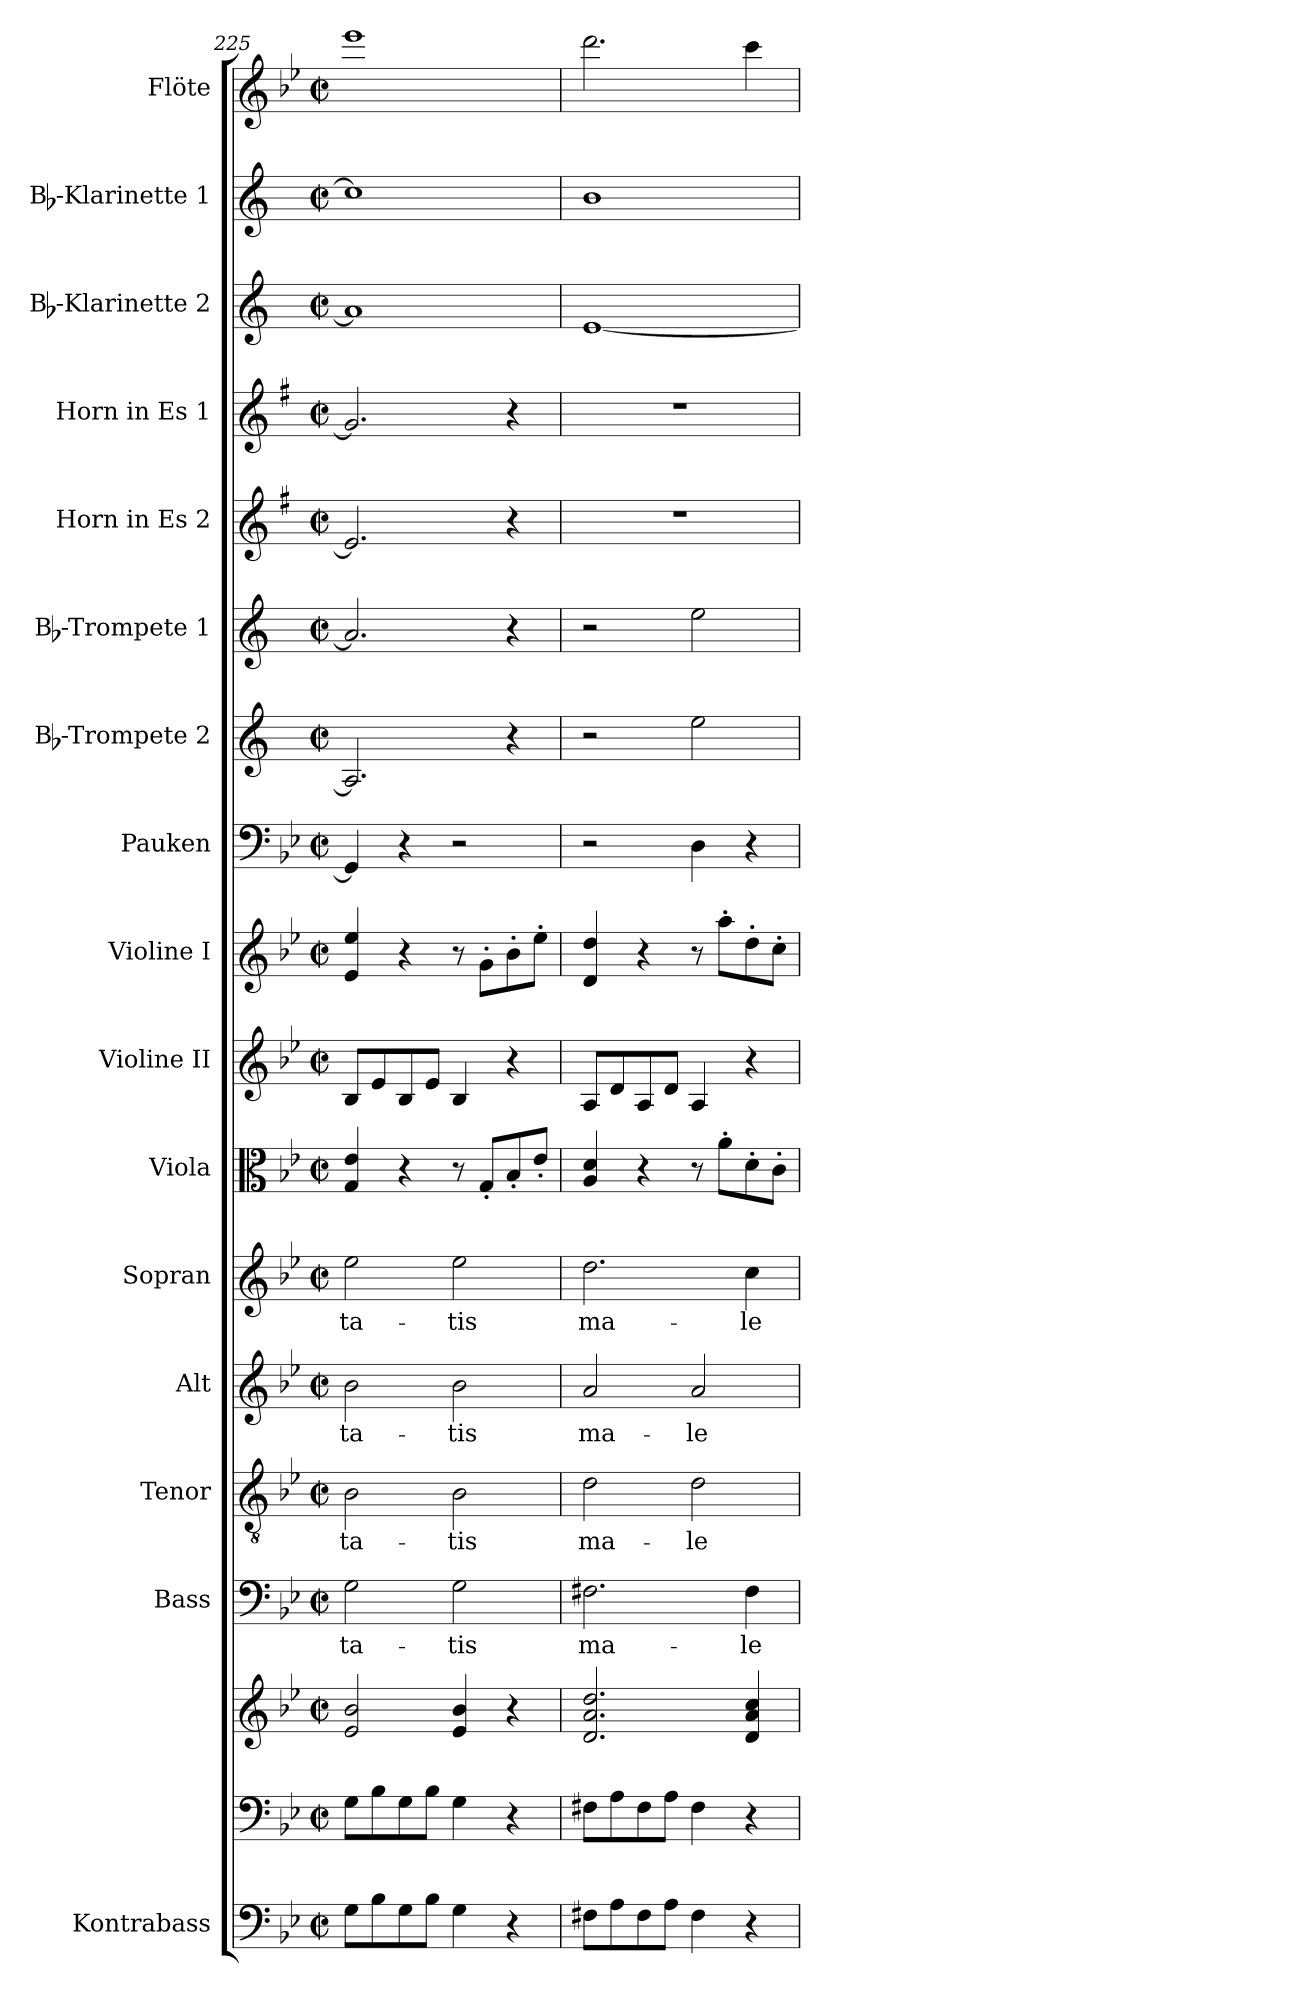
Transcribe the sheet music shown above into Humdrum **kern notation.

**kern	**kern	**kern	**kern	**text	**kern	**text	**kern	**text	**kern	**text	**kern	**kern	**kern	**kern	**kern	**kern	**kern	**kern	**kern	**kern	**kern
*part17	*part16	*part16	*part15	*part15	*part14	*part14	*part13	*part13	*part12	*part12	*part11	*part10	*part9	*part8	*part7	*part6	*part5	*part4	*part3	*part2	*part1
*staff18	*staff17	*staff16	*staff15	*staff15	*staff14	*staff14	*staff13	*staff13	*staff12	*staff12	*staff11	*staff10	*staff9	*staff8	*staff7	*staff6	*staff5	*staff4	*staff3	*staff2	*staff1
*I"Kontrabass	*	*	*I"Bass	*	*I"Tenor	*	*I"Alt	*	*I"Sopran	*	*I"Viola	*I"Violine II	*I"Violine I	*I"Pauken	*I"Bb-Trompete 2	*I"Bb-Trompete 1	*I"Horn in Es 2	*I"Horn in Es 1	*I"Bb-Klarinette 2	*I"Bb-Klarinette 1	*I"Flöte
*I'Kb.	*	*	*I'B.	*	*I'T.	*	*I'A.	*	*I'S.	*	*I'Vla.	*I'Vl. II	*I'Vl. I	*I'Pk.	*I'Bb Trp. 2	*I'Bb Trp. 1	*	*	*I'Bb Kl. 2	*I'Bb Kl. 1	*I'Fl.
*clefF4	*clefF4	*clefG2	*clefF4	*	*clefGv2	*	*clefG2	*	*clefG2	*	*clefC3	*clefG2	*clefG2	*clefF4	*clefG2	*clefG2	*clefG2	*clefG2	*clefG2	*clefG2	*clefG2
*ITrd7c12	*	*	*	*	*	*	*	*	*	*	*	*	*	*	*ITrd1c2	*ITrd1c2	*ITrd5c9	*ITrd5c9	*ITrd1c2	*ITrd1c2	*
*k[b-e-]	*k[b-e-]	*k[b-e-]	*k[b-e-]	*	*k[b-e-]	*	*k[b-e-]	*	*k[b-e-]	*	*k[b-e-]	*k[b-e-]	*k[b-e-]	*k[b-e-]	*k[b-e-]	*k[b-e-]	*k[b-e-]	*k[b-e-]	*k[b-e-]	*k[b-e-]	*k[b-e-]
*B-:	*B-:	*B-:	*B-:	*	*B-:	*	*B-:	*	*B-:	*	*B-:	*B-:	*B-:	*B-:	*B-:	*B-:	*B-:	*B-:	*B-:	*B-:	*B-:
*M2/2	*M2/2	*M2/2	*M2/2	*	*M2/2	*	*M2/2	*	*M2/2	*	*M2/2	*M2/2	*M2/2	*M2/2	*M2/2	*M2/2	*M2/2	*M2/2	*M2/2	*M2/2	*M2/2
*met(c|)	*met(c|)	*met(c|)	*met(c|)	*	*met(c|)	*	*met(c|)	*	*met(c|)	*	*met(c|)	*met(c|)	*met(c|)	*met(c|)	*met(c|)	*met(c|)	*met(c|)	*met(c|)	*met(c|)	*met(c|)	*met(c|)
=225	=225	=225	=225	=225	=225	=225	=225	=225	=225	=225	=225	=225	=225	=225	=225	=225	=225	=225	=225	=225	=225
!	!	!	!	!LO:LY:b	!	!LO:LY:b	!	!LO:LY:b	!	!LO:LY:b	!	!	!	!	!	!	!	!	!	!	!
8GG\L	8G\L	2e-/ 2b-/	2G\	-ta-	2B-\	-ta-	2b-\	-ta-	2ee-\	-ta-	4G/ 4e-/	8B-/L	4e-/ 4ee-/	4GG/]	2.G/]	2.g/]	2.G/]	2.B-/]	1g]	1b-]	1eee-
8BB-\	8B-\	.	.	.	.	.	.	.	.	.	.	8e-/	.	.	.	.	.	.	.	.	.
8GG\	8G\	.	.	.	.	.	.	.	.	.	4r	8B-/	4r	4r	.	.	.	.	.	.	.
8BB-\J	8B-\J	.	.	.	.	.	.	.	.	.	.	8e-/J	.	.	.	.	.	.	.	.	.
!	!	!	!	!LO:LY:b	!	!LO:LY:b	!	!LO:LY:b	!	!LO:LY:b	!	!	!	!	!	!	!	!	!	!	!
4GG\	4G\	4e-/ 4b-/	2G\	-tis	2B-\	-tis	2b-\	-tis	2ee-\	-tis	8r	4B-/	8r	2r	.	.	.	.	.	.	.
.	.	.	.	.	.	.	.	.	.	.	8G'</L	.	8g'>\L	.	.	.	.	.	.	.	.
4r	4r	4r	.	.	.	.	.	.	.	.	8B-'</	4r	8b-'>\	.	4r	4r	4r	4r	.	.	.
.	.	.	.	.	.	.	.	.	.	.	8e-'</J	.	8ee-'>\J	.	.	.	.	.	.	.	.
=226	=226	=226	=226	=226	=226	=226	=226	=226	=226	=226	=226	=226	=226	=226	=226	=226	=226	=226	=226	=226	=226
!	!	!	!	!LO:LY:b	!	!LO:LY:b	!	!LO:LY:b	!	!LO:LY:b	!	!	!	!	!	!	!	!	!	!	!
8FF#X\L	8F#X\L	2.d/ 2.a/ 2.dd/	2.F#X\	ma-	2d\	ma-	2a/	ma-	2.dd\	ma-	4A/ 4d/	8A/L	4d/ 4dd/	2r	2r	2r	1r	1r	[1d	1a	2.ddd\
8AA\	8A\	.	.	.	.	.	.	.	.	.	.	8d/	.	.	.	.	.	.	.	.	.
8FF#\	8F#\	.	.	.	.	.	.	.	.	.	4r	8A/	4r	.	.	.	.	.	.	.	.
8AA\J	8A\J	.	.	.	.	.	.	.	.	.	.	8d/J	.	.	.	.	.	.	.	.	.
!	!	!	!	!	!	!LO:LY:b	!	!LO:LY:b	!	!	!	!	!	!	!	!	!	!	!	!	!
4FF#\	4F#\	.	.	.	2d\	-le-	2a/	-le-	.	.	8r	4A/	8r	4D\	2dd\	2dd\	.	.	.	.	.
.	.	.	.	.	.	.	.	.	.	.	8a'>\L	.	8aa'>\L	.	.	.	.	.	.	.	.
!	!	!	!	!LO:LY:b	!	!	!	!	!	!LO:LY:b	!	!	!	!	!	!	!	!	!	!	!
4r	4r	4d/ 4a/ 4cc/	4F#\	-le-	.	.	.	.	4cc\	-le-	8d'>\	4r	8dd'>\	4r	.	.	.	.	.	.	4ccc\
.	.	.	.	.	.	.	.	.	.	.	8c'>\J	.	8cc'>\J	.	.	.	.	.	.	.	.
=	=	=	=	=	=	=	=	=	=	=	=	=	=	=	=	=	=	=	=	=	=
*-	*-	*-	*-	*-	*-	*-	*-	*-	*-	*-	*-	*-	*-	*-	*-	*-	*-	*-	*-	*-	*-
